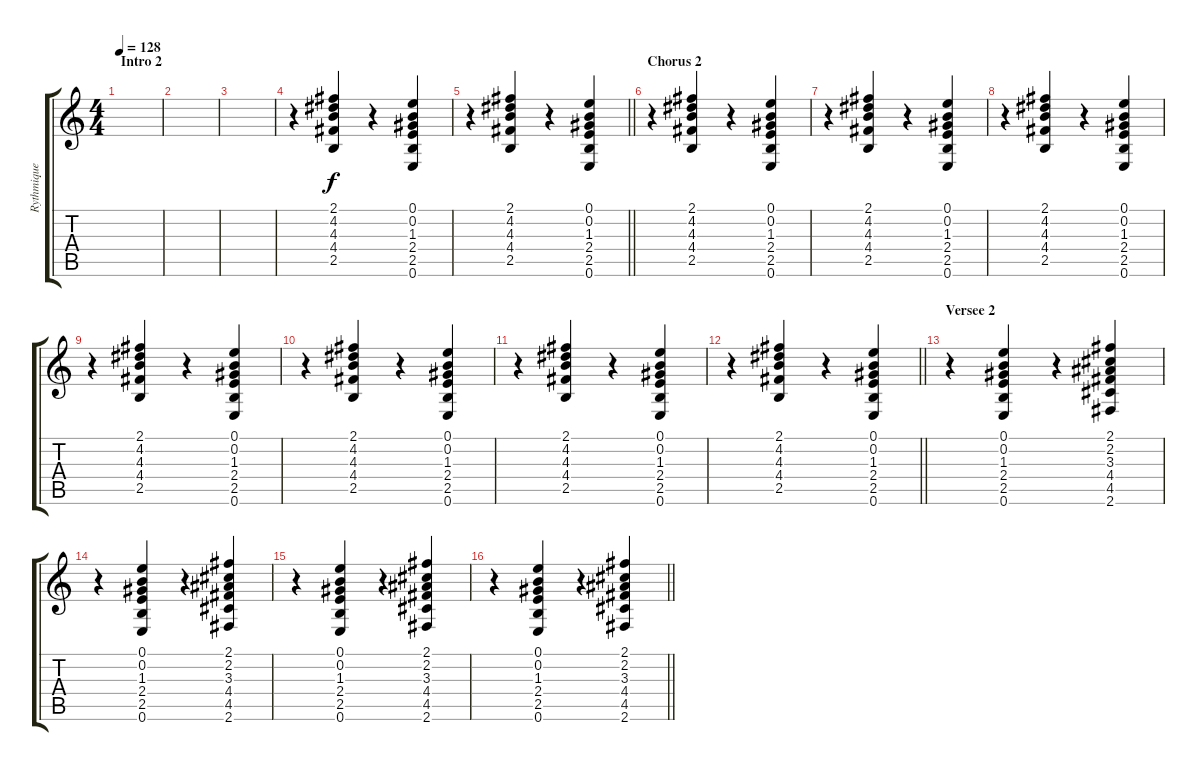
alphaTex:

\track ("Rythmique 2" "Rythmique ") {instrument electricguitarclean}
\staff {score tabs}
\tuning (E4 B3 G3 D3 A2 E2) {hide}
\ts (4 4)
\section ("" "Intro 2")
\tempo 128
\clef g2
\ks c
|
|
|
r.4 (2.1 4.2 4.3 4.4 2.5).4 r.4 (0.1 0.2 1.3 2.4 2.5 0.6).4 |
\barLineRight lightlight
r.4 (2.1 4.2 4.3 4.4 2.5).4 r.4 (0.1 0.2 1.3 2.4 2.5 0.6).4 |
\section ("" "Chorus 2")
r.4 (2.1 4.2 4.3 4.4 2.5).4 r.4 (0.1 0.2 1.3 2.4 2.5 0.6).4 |
r.4 (2.1 4.2 4.3 4.4 2.5).4 r.4 (0.1 0.2 1.3 2.4 2.5 0.6).4 |
r.4 (2.1 4.2 4.3 4.4 2.5).4 r.4 (0.1 0.2 1.3 2.4 2.5 0.6).4 |
r.4 (2.1 4.2 4.3 4.4 2.5).4 r.4 (0.1 0.2 1.3 2.4 2.5 0.6).4 |
r.4 (2.1 4.2 4.3 4.4 2.5).4 r.4 (0.1 0.2 1.3 2.4 2.5 0.6).4 |
r.4 (2.1 4.2 4.3 4.4 2.5).4 r.4 (0.1 0.2 1.3 2.4 2.5 0.6).4 |
\barLineRight lightlight
r.4 (2.1 4.2 4.3 4.4 2.5).4 r.4 (0.1 0.2 1.3 2.4 2.5 0.6).4 |
\section ("" "Versee 2")
r.4 (0.1 0.2 1.3 2.4 2.5 0.6).4 r.4 (2.1 2.2 3.3 4.4 4.5 2.6).4 |
r.4 (0.1 0.2 1.3 2.4 2.5 0.6).4 r.4 (2.1 2.2 3.3 4.4 4.5 2.6).4 |
r.4 (0.1 0.2 1.3 2.4 2.5 0.6).4 r.4 (2.1 2.2 3.3 4.4 4.5 2.6).4 |
\barLineRight lightlight
r.4 (0.1 0.2 1.3 2.4 2.5 0.6).4 r.4 (2.1 2.2 3.3 4.4 4.5 2.6).4
